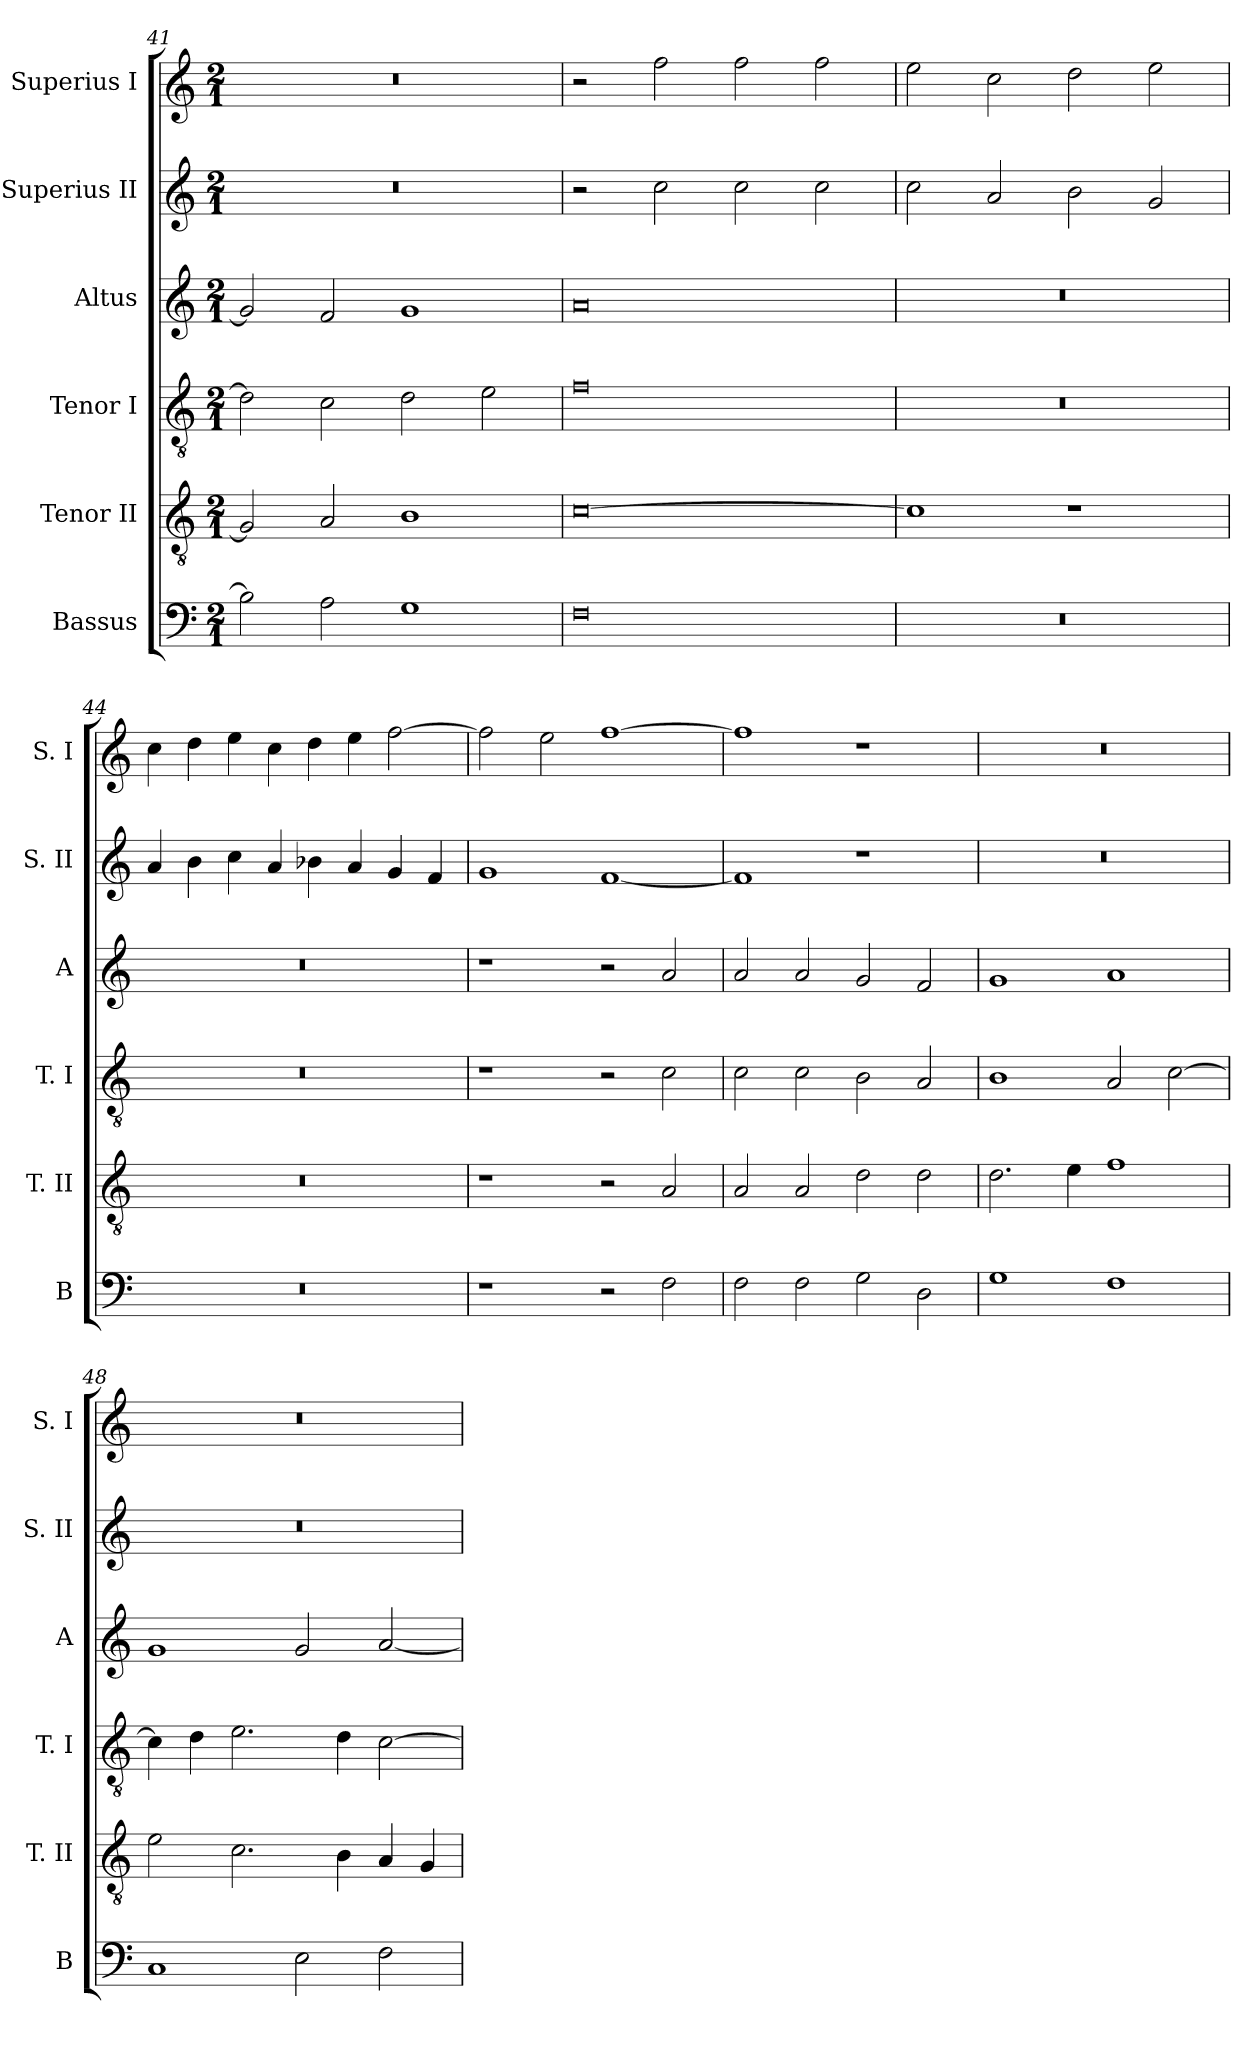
**kern	**kern	**kern	**kern	**kern	**kern
*part6	*part5	*part4	*part3	*part2	*part1
*staff6	*staff5	*staff4	*staff3	*staff2	*staff1
*I"Bassus	*I"Tenor II	*I"Tenor I	*I"Altus	*I"Superius II	*I"Superius I
*I'B	*I'T. II	*I'T. I	*I'A	*I'S. II	*I'S. I
*clefF4	*clefGv2	*clefGv2	*clefG2	*clefG2	*clefG2
*k[]	*k[]	*k[]	*k[]	*k[]	*k[]
*C:	*C:	*C:	*C:	*C:	*C:
*M2/1	*M2/1	*M2/1	*M2/1	*M2/1	*M2/1
=41	=41	=41	=41	=41	=41
2B-]	2G]	2d]	2g]	0r	0r
2A	2A	2c	2f	.	.
1G	1B	2d	1g	.	.
.	.	2e	.	.	.
=42	=42	=42	=42	=42	=42
0F	[0c	0f	0a	2r	2r
.	.	.	.	2cc	2ff
.	.	.	.	2cc	2ff
.	.	.	.	2cc	2ff
=43	=43	=43	=43	=43	=43
0r	1c]	0r	0r	2cc	2ee
.	.	.	.	2a	2cc
.	1r	.	.	2b	2dd
.	.	.	.	2g	2ee
=44	=44	=44	=44	=44	=44
0r	0r	0r	0r	4a	4cc
.	.	.	.	4b	4dd
.	.	.	.	4cc	4ee
.	.	.	.	4a	4cc
.	.	.	.	4b-X	4dd
.	.	.	.	4a	4ee
.	.	.	.	4g	[2ff
.	.	.	.	4f	.
=45	=45	=45	=45	=45	=45
1r	1r	1r	1r	1g	2ff]
.	.	.	.	.	2ee
2r	2r	2r	2r	[1f	[1ff
2F	2A	2c	2a	.	.
=46	=46	=46	=46	=46	=46
2F	2A	2c	2a	1f]	1ff]
2F	2A	2c	2a	.	.
2G	2d	2B	2g	1r	1r
2D	2d	2A	2f	.	.
=47	=47	=47	=47	=47	=47
1G	2.d	1B	1g	0r	0r
.	4e	.	.	.	.
1F	1f	2A	1a	.	.
.	.	[2c	.	.	.
=48	=48	=48	=48	=48	=48
1C	2e	4c]	1g	0r	0r
.	.	4d	.	.	.
.	2.c	2.e	.	.	.
2E	.	.	2g	.	.
.	4B	4d	.	.	.
2F	4A	[2c	[2a	.	.
.	4G	.	.	.	.
=	=	=	=	=	=
*-	*-	*-	*-	*-	*-
